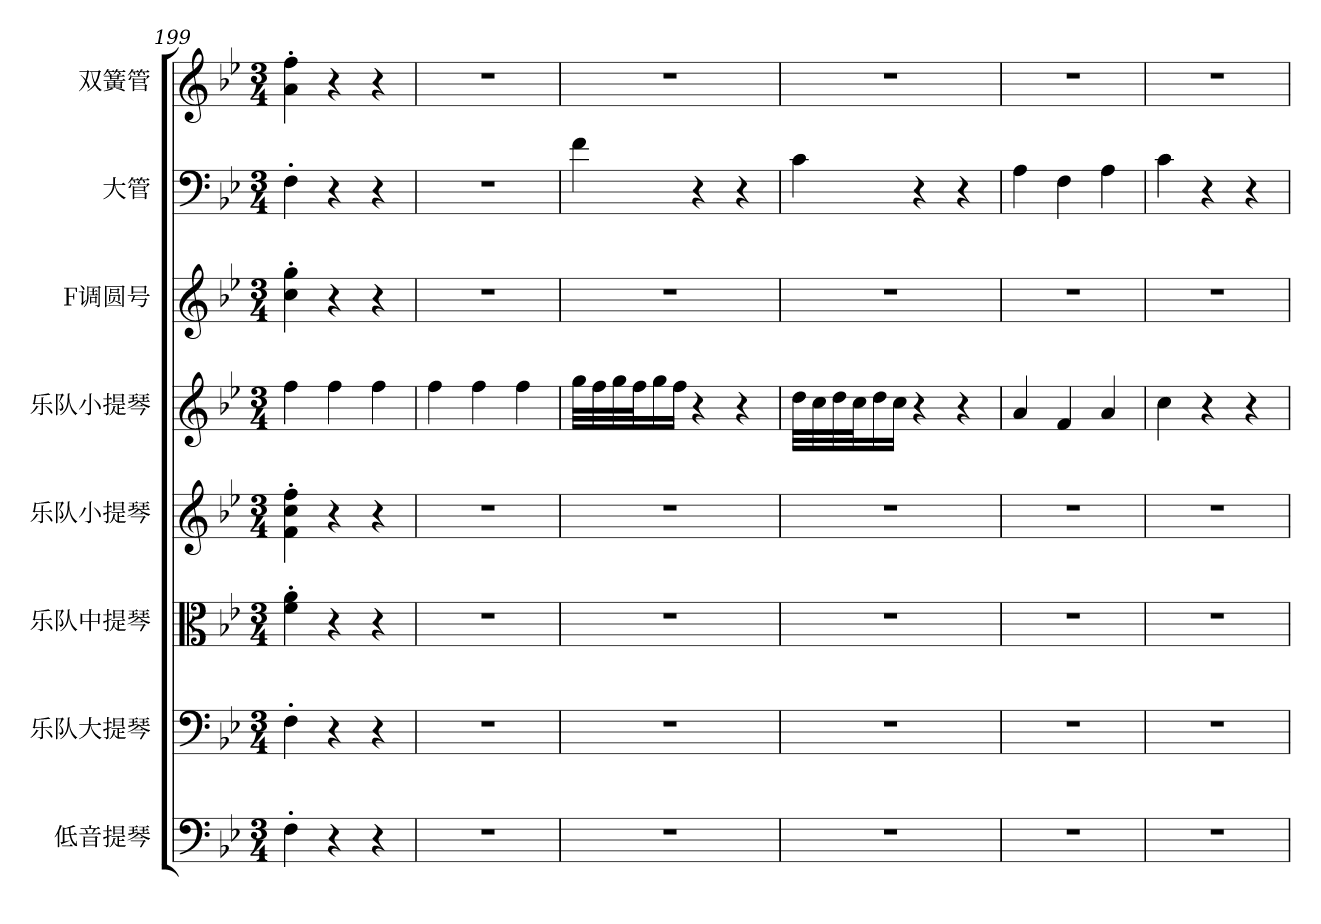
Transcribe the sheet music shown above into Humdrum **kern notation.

**kern	**kern	**kern	**kern	**kern	**kern	**kern	**kern
*part8	*part7	*part6	*part5	*part4	*part3	*part2	*part1
*staff8	*staff7	*staff6	*staff5	*staff4	*staff3	*staff2	*staff1
*I"低音提琴	*I"乐队大提琴	*I"乐队中提琴	*I"乐队小提琴	*I"乐队小提琴	*I"F调圆号	*I"大管	*I"双簧管
*clefF4	*clefF4	*clefC3	*clefG2	*clefG2	*clefG2	*clefF4	*clefG2
*ITrd7c12	*	*	*	*	*ITrd4c7	*	*
*k[b-e-]	*k[b-e-]	*k[b-e-]	*k[b-e-]	*k[b-e-]	*k[b-e-a-]	*k[b-e-]	*k[b-e-]
*M3/4	*M3/4	*M3/4	*M3/4	*M3/4	*M3/4	*M3/4	*M3/4
*MM165	*MM165	*MM165	*MM165	*MM165	*MM165	*MM165	*MM165
=199	=199	=199	=199	=199	=199	=199	=199
4FF'\	4F'\	4f\' 4a\'	4f\' 4cc\' 4ff\'	4ff\	4f\' 4cc\'	4F'\	4a\' 4ff\'
4r	4r	4r	4r	4ff\	4r	4r	4r
4r	4r	4r	4r	4ff\	4r	4r	4r
=200	=200	=200	=200	=200	=200	=200	=200
2.r	2.r	2.r	2.r	4ff\	2.r	2.r	2.r
.	.	.	.	4ff\	.	.	.
.	.	.	.	4ff\	.	.	.
=201	=201	=201	=201	=201	=201	=201	=201
*	*	*	*	*	*	*	*MM168
2.r	2.r	2.r	2.r	32gg\LLL	2.r	4f\	2.r
.	.	.	.	32ff\	.	.	.
.	.	.	.	32gg\	.	.	.
.	.	.	.	32ff\J	.	.	.
.	.	.	.	16gg\	.	.	.
.	.	.	.	16ff\JJ	.	.	.
.	.	.	.	4r	.	4r	.
.	.	.	.	4r	.	4r	.
=202	=202	=202	=202	=202	=202	=202	=202
2.r	2.r	2.r	2.r	32dd\LLL	2.r	4c\	2.r
.	.	.	.	32cc\	.	.	.
.	.	.	.	32dd\	.	.	.
.	.	.	.	32cc\J	.	.	.
.	.	.	.	16dd\	.	.	.
.	.	.	.	16cc\JJ	.	.	.
.	.	.	.	4r	.	4r	.
.	.	.	.	4r	.	4r	.
!!LO:PB:g=z
=203	=203	=203	=203	=203	=203	=203	=203
2.r	2.r	2.r	2.r	4a/	2.r	4A\	2.r
.	.	.	.	4f/	.	4F\	.
.	.	.	.	4a/	.	4A\	.
=204	=204	=204	=204	=204	=204	=204	=204
*	*	*	*	*	*	*	*MM160
2.r	2.r	2.r	2.r	4cc\	2.r	4c\	2.r
.	.	.	.	4r	.	4r	.
.	.	.	.	4r	.	4r	.
=	=	=	=	=	=	=	=
*-	*-	*-	*-	*-	*-	*-	*-
